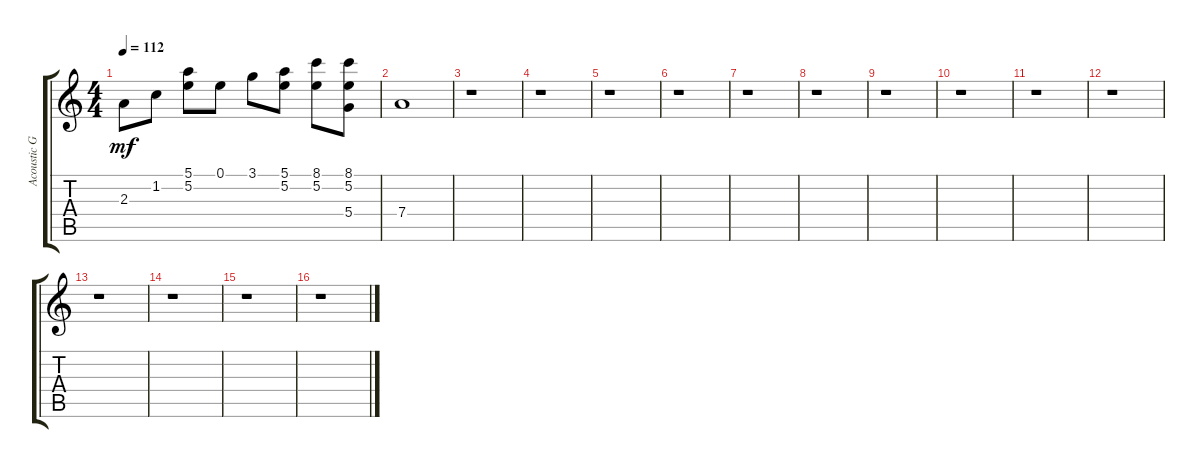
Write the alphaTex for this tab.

\track ("Acoustic Guitars" "Acoustic G") {instrument acousticguitarnylon}
\staff {score tabs}
\tuning (E4 B3 G3 D3 A2 E2) {hide}
\ts (4 4)
\tempo 112
\clef g2
\ks c
2.3.8{dy mf volume 11 instrument acousticguitarsteel} 1.2.8 (5.1 5.2).8 0.1.8 3.1.8 (5.1 5.2).8 (8.1 5.2).8 (8.1 5.2 5.4).8 |
7.4.1 |
r.1 |
r.1 |
r.1 |
r.1 |
r.1 |
r.1 |
r.1 |
r.1 |
r.1 |
r.1 |
r.1 |
r.1 |
r.1 |
r.1
